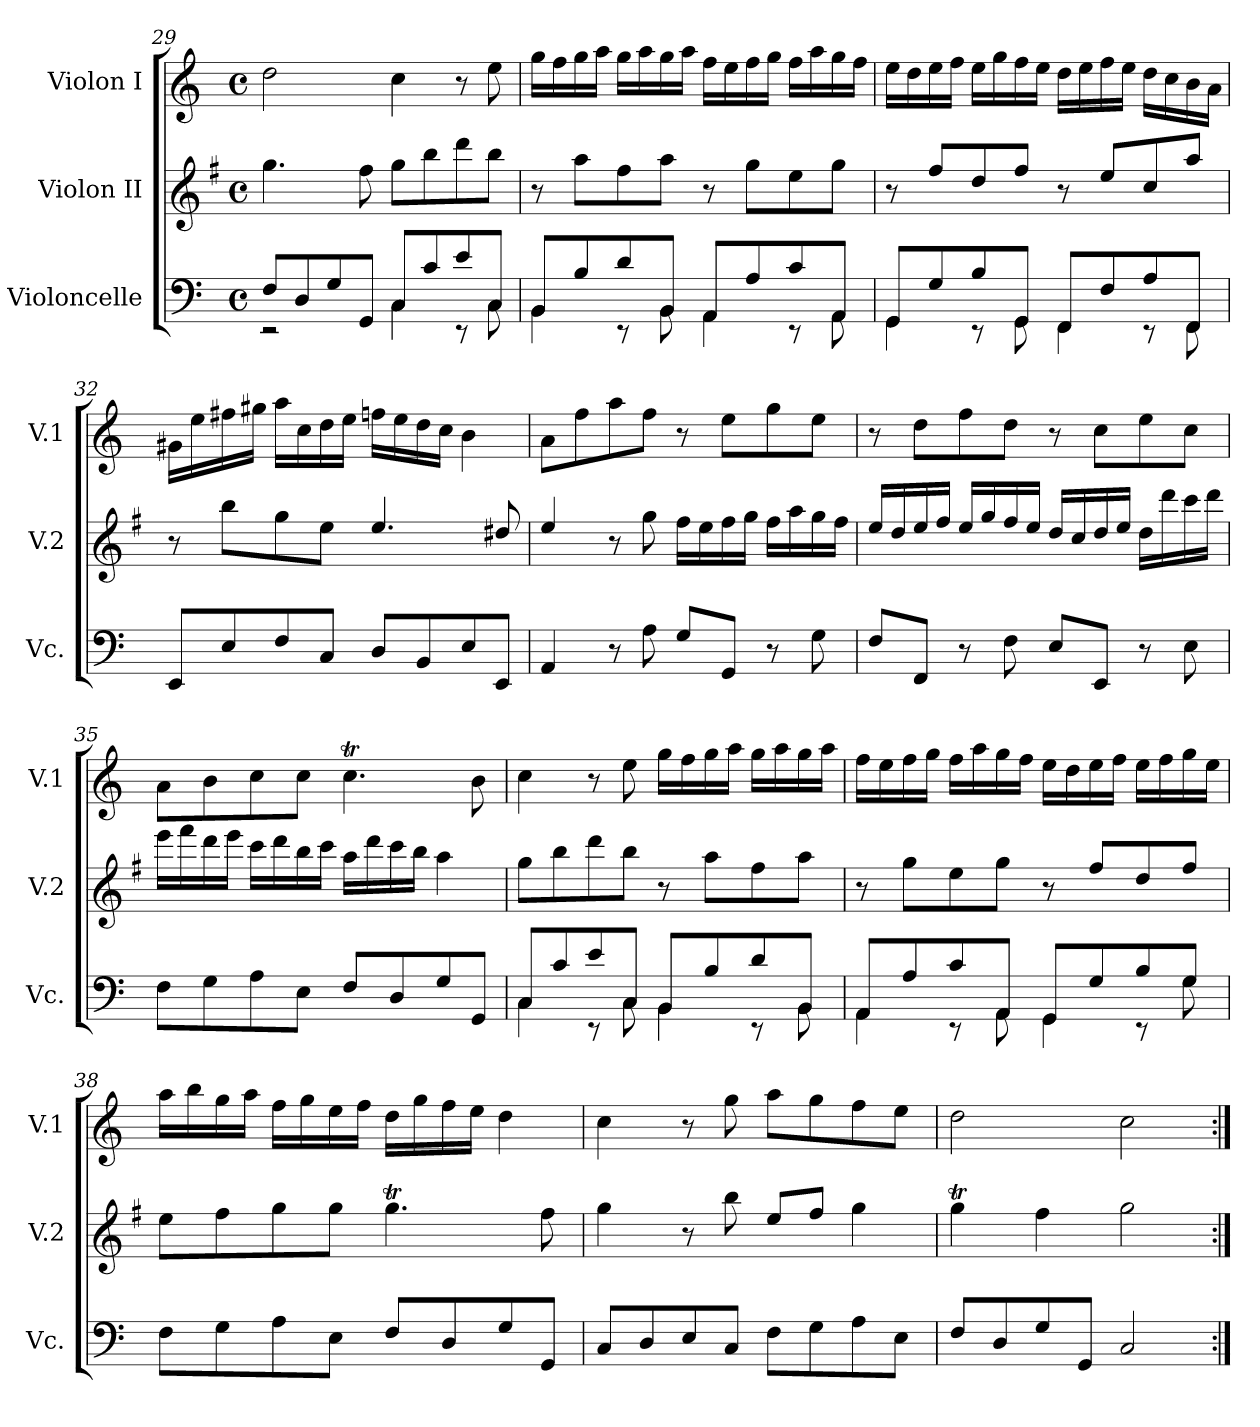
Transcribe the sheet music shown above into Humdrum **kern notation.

**kern	**kern	**kern
*part3	*part2	*part1
*staff3	*staff2	*staff1
*I"Violoncelle	*I"Violon II	*I"Violon I
*I'Vc.	*I'V.2	*I'V.1
*clefF4	*clefG2	*clefG2
*	*ITrd4c7	*
*k[]	*k[]	*k[]
*C:	*C:	*C:
*M4/4	*M4/4	*M4/4
*met(c)	*met(c)	*met(c)
=29	=29	=29
*^	*	*
8F/L	2rEE	4.cc\	2dd\
8D/	.	.	.
8G/	.	.	.
8GG/J	.	8b\	.
8C/L	4C\	8cc\L	4cc\
8c/	.	8ee\	.
8e/	8rEE	8gg\	8r
8C/J	8C\	8ee\J	8ee\
=30	=30	=30	=30
8BB/L	4BB\	8r	16gg\LL
.	.	.	16ff\
8B/	.	8dd\L	16gg\
.	.	.	16aa\JJ
8d/	8rEE	8b\	16gg\LL
.	.	.	16aa\
8BB/J	8BB\	8dd\J	16gg\
.	.	.	16aa\JJ
8AA/L	4AA\	8r	16ff\LL
.	.	.	16ee\
8A/	.	8cc\L	16ff\
.	.	.	16gg\JJ
8c/	8rEE	8a\	16ff\LL
.	.	.	16aa\
8AA/J	8AA\	8cc\J	16gg\
.	.	.	16ff\JJ
=31	=31	=31	=31
8GG/L	4GG\	8r	16ee\LL
.	.	.	16dd\
8G/	.	8b/L	16ee\
.	.	.	16ff\JJ
8B/	8rEE	8g/	16ee\LL
.	.	.	16gg\
8GG/J	8GG\	8b/J	16ff\
.	.	.	16ee\JJ
8FF/L	4FF\	8r	16dd\LL
.	.	.	16ee\
8F/	.	8a/L	16ff\
.	.	.	16ee\JJ
8A/	8rEE	8f/	16dd\LL
.	.	.	16cc\
8FF/J	8FF\	8dd/J	16b\
.	.	.	16a\JJ
*v	*v	*	*
=32	=32	=32
8EE/L	8r	16g#X\LL
.	.	16ee\
8E/	8ee\L	16ff#X\
.	.	16gg#X\JJ
8F/	8cc\	16aa\LL
.	.	16cc\
8C/J	8a\J	16dd\
.	.	16ee\JJ
8D/L	4.a/	16ffn\LL
.	.	16ee\
8BB/	.	16dd\
.	.	16cc\JJ
8E/	.	4b\
8EE/J	8g#X/	.
=33	=33	=33
4AA/	4a/	8a\L
.	.	8ff\
8r	8r	8aa\
8A\	8cc\	8ff\J
8G/L	16b\LL	8r
.	16a\	.
8GG/J	16b\	8ee\L
.	16cc\JJ	.
8r	16b\LL	8gg\
.	16dd\	.
8G\	16cc\	8ee\J
.	16b\JJ	.
!!LO:PB:g=z
=34	=34	=34
8F/L	16a/LL	8r
.	16g/	.
8FF/J	16a/	8dd\L
.	16b/JJ	.
8r	16a/LL	8ff\
.	16cc/	.
8F\	16b/	8dd\J
.	16a/JJ	.
8E/L	16g/LL	8r
.	16f/	.
8EE/J	16g/	8cc\L
.	16a/JJ	.
8r	16g\LL	8ee\
.	16gg\	.
8E\	16ff\	8cc\J
.	16gg\JJ	.
=35	=35	=35
8F\L	16aa\LL	8a\L
.	16bb\	.
8G\	16gg\	8b\
.	16aa\JJ	.
8A\	16ff\LL	8cc\
.	16gg\	.
8E\J	16ee\	8cc\J
.	16ff\JJ	.
8F/L	16dd\LL	4.ccT\
.	16gg\	.
8D/	16ff\	.
.	16ee\JJ	.
8G/	4dd\	.
8GG/J	.	8b\
=36	=36	=36
*^	*	*
8C/L	4C\	8cc\L	4cc\
8c/	.	8ee\	.
8e/	8rEE	8gg\	8r
8C/J	8C\	8ee\J	8ee\
8BB/L	4BB\	8r	16gg\LL
.	.	.	16ff\
8B/	.	8dd\L	16gg\
.	.	.	16aa\JJ
8d/	8rEE	8b\	16gg\LL
.	.	.	16aa\
8BB/J	8BB\	8dd\J	16gg\
.	.	.	16aa\JJ
=37	=37	=37	=37
8AA/L	4AA\	8r	16ff\LL
.	.	.	16ee\
8A/	.	8cc\L	16ff\
.	.	.	16gg\JJ
8c/	8rEE	8a\	16ff\LL
.	.	.	16aa\
8AA/J	8AA\	8cc\J	16gg\
.	.	.	16ff\JJ
8GG/L	4GG\	8r	16ee\LL
.	.	.	16dd\
8G/	.	8b/L	16ee\
.	.	.	16ff\JJ
8B/	8rEE	8g/	16ee\LL
.	.	.	16ff\
8G/J	8G\	8b/J	16gg\
.	.	.	16ee\JJ
*v	*v	*	*
=38	=38	=38
8F\L	8a\L	16aa\LL
.	.	16bb\
8G\	8b\	16gg\
.	.	16aa\JJ
8A\	8cc\	16ff\LL
.	.	16gg\
8E\J	8cc\J	16ee\
.	.	16ff\JJ
8F/L	4.ccT\	16dd\LL
.	.	16gg\
8D/	.	16ff\
.	.	16ee\JJ
8G/	.	4dd\
8GG/J	8b\	.
=39	=39	=39
8C/L	4cc\	4cc\
8D/	.	.
8E/	8r	8r
8C/J	8ee\	8gg\
8F\L	8a/L	8aa\L
8G\	8b/J	8gg\
8A\	4cc\	8ff\
8E\J	.	8ee\J
!!LO:LB:g=z
=40	=40	=40
8F/L	4ccT\	2dd\
8D/	.	.
8G/	4b\	.
8GG/J	.	.
2C/	2cc\	2cc\
=:|!	=:|!	=:|!
*-	*-	*-
